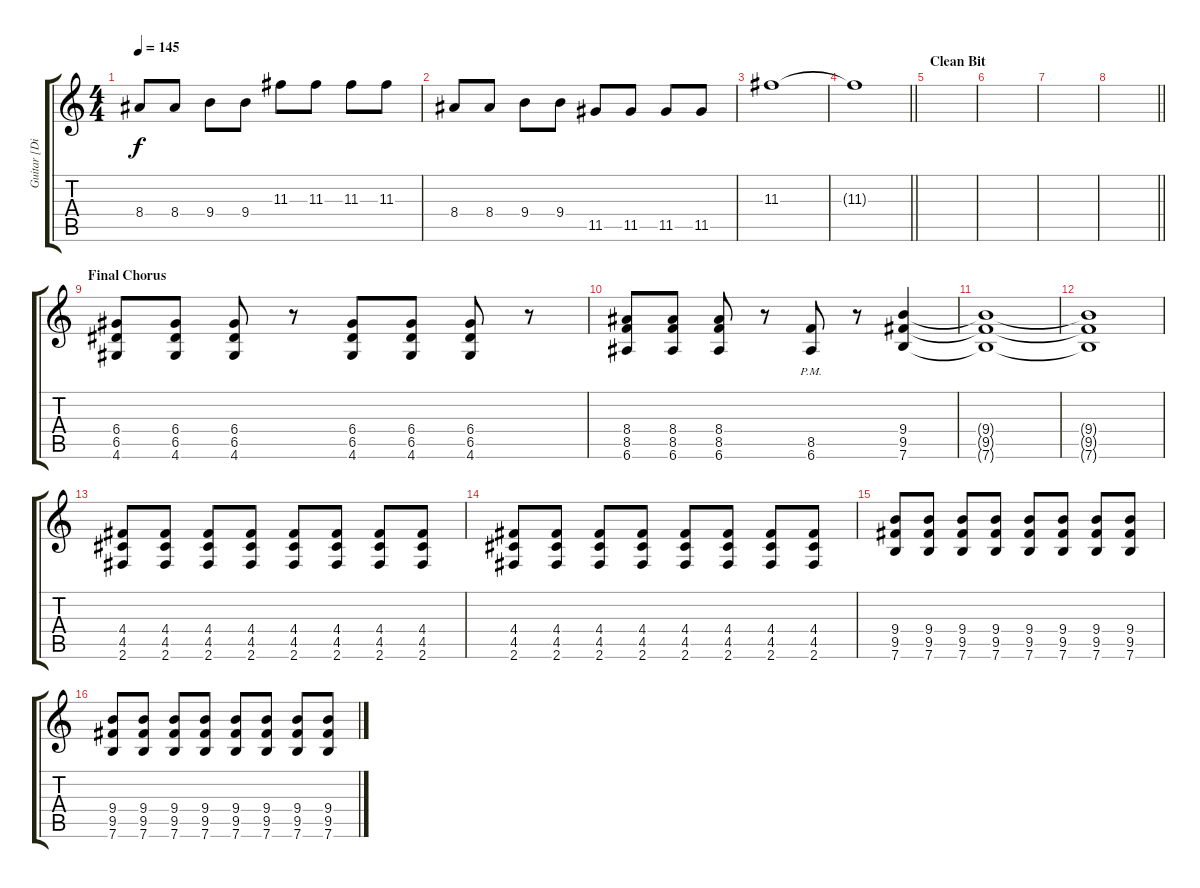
\track ("Guitar [Distorted]" "Guitar [Di") {instrument distortionguitar}
\staff {score tabs}
\tuning (E4 B3 G3 D3 A2 E2) {hide}
\ts (4 4)
\tempo 145
\clef g2
\ks c
8.4.8{dy f} 8.4.8 9.4.8 9.4.8 11.3.8 11.3.8 11.3.8 11.3.8 |
8.4.8 8.4.8 9.4.8 9.4.8 11.5.8 11.5.8 11.5.8 11.5.8 |
11.3.1 |
\barLineRight lightlight
11.3{t}.1 |
\section ("" "Clean Bit")
|
|
|
\barLineRight lightlight
|
\section ("" "Final Chorus")
(6.4 6.5 4.6).8 (6.4 6.5 4.6).8 (6.4 6.5 4.6).8 r.8 (6.4 6.5 4.6).8 (6.4 6.5 4.6).8 (6.4 6.5 4.6).8 r.8 |
(8.4 8.5 6.6).8 (8.4 8.5 6.6).8 (8.4 8.5 6.6).8 r.8 (8.5{pm} 6.6{pm}).8 r.8 (9.4 9.5 7.6).4 |
(9.4{t} 9.5{t} 7.6{t}).1 |
(9.4{t} 9.5{t} 7.6{t}).1 |
(4.4 4.5 2.6).8 (4.4 4.5 2.6).8 (4.4 4.5 2.6).8 (4.4 4.5 2.6).8 (4.4 4.5 2.6).8 (4.4 4.5 2.6).8 (4.4 4.5 2.6).8 (4.4 4.5 2.6).8 |
(4.4 4.5 2.6).8 (4.4 4.5 2.6).8 (4.4 4.5 2.6).8 (4.4 4.5 2.6).8 (4.4 4.5 2.6).8 (4.4 4.5 2.6).8 (4.4 4.5 2.6).8 (4.4 4.5 2.6).8 |
(9.4 9.5 7.6).8 (9.4 9.5 7.6).8 (9.4 9.5 7.6).8 (9.4 9.5 7.6).8 (9.4 9.5 7.6).8 (9.4 9.5 7.6).8 (9.4 9.5 7.6).8 (9.4 9.5 7.6).8 |
(9.4 9.5 7.6).8 (9.4 9.5 7.6).8 (9.4 9.5 7.6).8 (9.4 9.5 7.6).8 (9.4 9.5 7.6).8 (9.4 9.5 7.6).8 (9.4 9.5 7.6).8 (9.4 9.5 7.6).8
